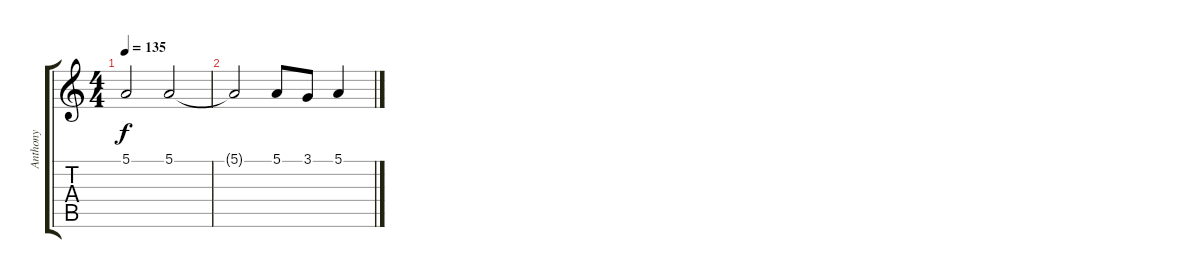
\track ("Anthony" "Anthony") {instrument lead5charang}
\staff {score tabs}
\tuning (E4 B3 G3 D3 A2 E2) {hide}
\ts (4 4)
\tempo 135
\clef g2
\ks c
5.1{t}.2{dy f} 5.1.2 |
5.1{t}.2 5.1.8 3.1.8 5.1.4
